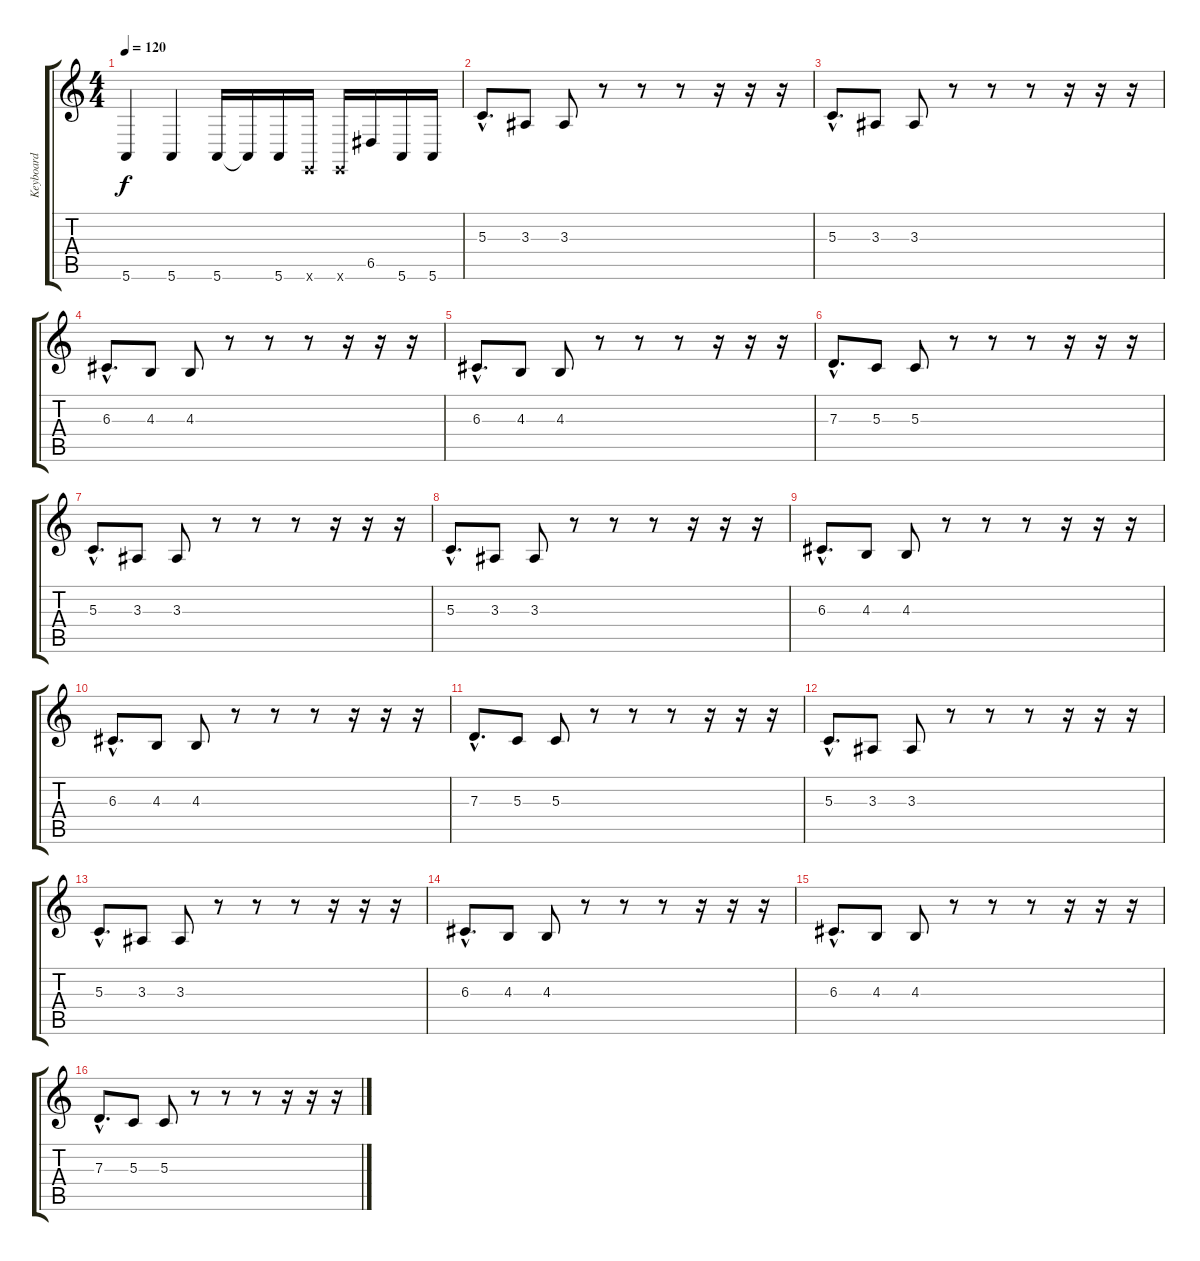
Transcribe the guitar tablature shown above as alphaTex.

\track ("Keyboard" "Keyboard") {instrument lead2sawtooth}
\staff {score tabs}
\tuning (E4 B3 G3 D3 A2 E2) {hide}
\ts (4 4)
\tempo 120
\clef g2
\ks c
5.6.4{dy f} 5.6.4 5.6.16 5.6{t}.16 5.6.16 0.6{x}.16 0.6{x}.16 6.5.16 5.6.16 5.6.16 |
5.3{hac}.8{d} 3.3.8 3.3.8 r.8 r.8 r.8 r.16 r.16 r.16 |
5.3{hac}.8{d} 3.3.8 3.3.8 r.8 r.8 r.8 r.16 r.16 r.16 |
6.3{hac}.8{d} 4.3.8 4.3.8 r.8 r.8 r.8 r.16 r.16 r.16 |
6.3{hac}.8{d} 4.3.8 4.3.8 r.8 r.8 r.8 r.16 r.16 r.16 |
7.3{hac}.8{d} 5.3.8 5.3.8 r.8 r.8 r.8 r.16 r.16 r.16 |
5.3{hac}.8{d} 3.3.8 3.3.8 r.8 r.8 r.8 r.16 r.16 r.16 |
5.3{hac}.8{d} 3.3.8 3.3.8 r.8 r.8 r.8 r.16 r.16 r.16 |
6.3{hac}.8{d} 4.3.8 4.3.8 r.8 r.8 r.8 r.16 r.16 r.16 |
6.3{hac}.8{d} 4.3.8 4.3.8 r.8 r.8 r.8 r.16 r.16 r.16 |
7.3{hac}.8{d} 5.3.8 5.3.8 r.8 r.8 r.8 r.16 r.16 r.16 |
5.3{hac}.8{d} 3.3.8 3.3.8 r.8 r.8 r.8 r.16 r.16 r.16 |
5.3{hac}.8{d} 3.3.8 3.3.8 r.8 r.8 r.8 r.16 r.16 r.16 |
6.3{hac}.8{d} 4.3.8 4.3.8 r.8 r.8 r.8 r.16 r.16 r.16 |
6.3{hac}.8{d} 4.3.8 4.3.8 r.8 r.8 r.8 r.16 r.16 r.16 |
7.3{hac}.8{d} 5.3.8 5.3.8 r.8 r.8 r.8 r.16 r.16 r.16
